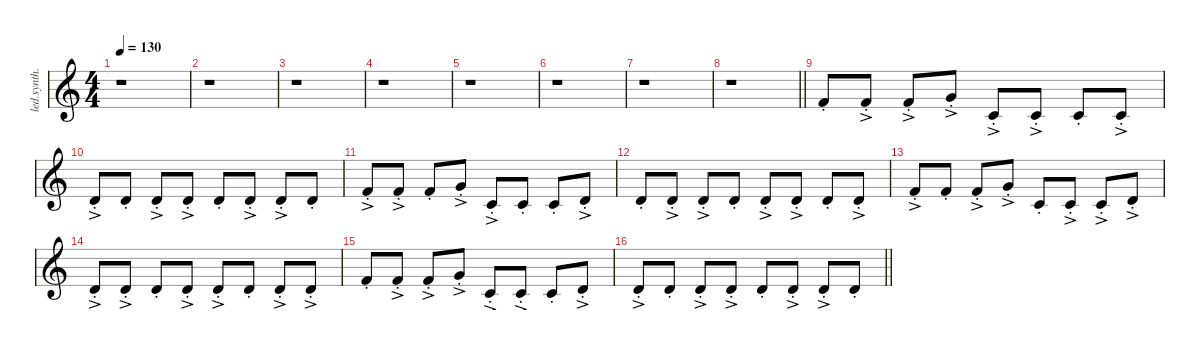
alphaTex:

\defaultSystemsLayout 4
\hideDynamics
\bracketExtendMode nobrackets
\otherSystemsTrackNameOrientation horizontal
\track ("Synth 1-RH" "led.synth.") {defaultSystemsLayout 4 instrument lead8bassandlead}
\staff {score}
\tuning (E4 B3 G3 D3 A2 E2 B1)
\ts (4 4)
\beaming (8 2 2 2 2)
\tempo 130
\clef g2
\ks c
r.1{dy f instrument lead8bassandlead beam Down} |
r.1{beam Down} |
r.1{beam Down} |
r.1{beam Down} |
r.1{beam Down} |
r.1{beam Down} |
r.1{beam Down} |
\barLineRight lightlight
r.1{beam Down} |
1.1{st}.8{beam Up} 1.1{ac st}.8{beam Up} 1.1{ac st}.8{beam Up} 3.1{ac st}.8{beam Up} 1.2{ac st}.8{beam Up} 1.2{ac st}.8{beam Up} 1.2{st}.8{beam Up} 1.2{ac st}.8{beam Up} |
3.2{ac st}.8{beam Up} 3.2{st}.8{beam Up} 3.2{ac st}.8{beam Up} 3.2{ac st}.8{beam Up} 3.2{st}.8{beam Up} 3.2{ac st}.8{beam Up} 3.2{ac st}.8{beam Up} 3.2{st}.8{beam Up} |
1.1{ac st}.8{beam Up} 1.1{ac st}.8{beam Up} 1.1{st}.8{beam Up} 3.1{ac st}.8{beam Up} 1.2{ac st}.8{beam Up} 1.2{st}.8{beam Up} 1.2{st}.8{beam Up} 3.2{ac st}.8{beam Up} |
3.2{st}.8{beam Up} 3.2{ac st}.8{beam Up} 3.2{ac st}.8{beam Up} 3.2{st}.8{beam Up} 3.2{ac st}.8{beam Up} 3.2{ac st}.8{beam Up} 3.2{st}.8{beam Up} 3.2{ac st}.8{beam Up} |
1.1{ac st}.8{beam Up} 1.1{st}.8{beam Up} 1.1{ac st}.8{beam Up} 3.1{ac st}.8{beam Up} 1.2{st}.8{beam Up} 1.2{ac st}.8{beam Up} 1.2{ac st}.8{beam Up} 3.2{ac st}.8{beam Up} |
3.2{ac st}.8{beam Up} 3.2{ac st}.8{beam Up} 3.2{st}.8{beam Up} 3.2{ac st}.8{beam Up} 3.2{ac st}.8{beam Up} 3.2{st}.8{beam Up} 3.2{ac st}.8{beam Up} 3.2{ac st}.8{beam Up} |
1.1{st}.8{beam Up} 1.1{ac st}.8{beam Up} 1.1{ac st}.8{beam Up} 3.1{ac st}.8{beam Up} 1.2{ac st}.8{beam Up} 1.2{ac st}.8{beam Up} 1.2{st}.8{beam Up} 3.2{ac st}.8{beam Up} |
\barLineRight lightlight
3.2{ac st}.8{beam Up} 3.2{st}.8{beam Up} 3.2{ac st}.8{beam Up} 3.2{ac st}.8{beam Up} 3.2{st}.8{beam Up} 3.2{ac st}.8{beam Up} 3.2{ac st}.8{beam Up} 3.2{st}.8{beam Up}
